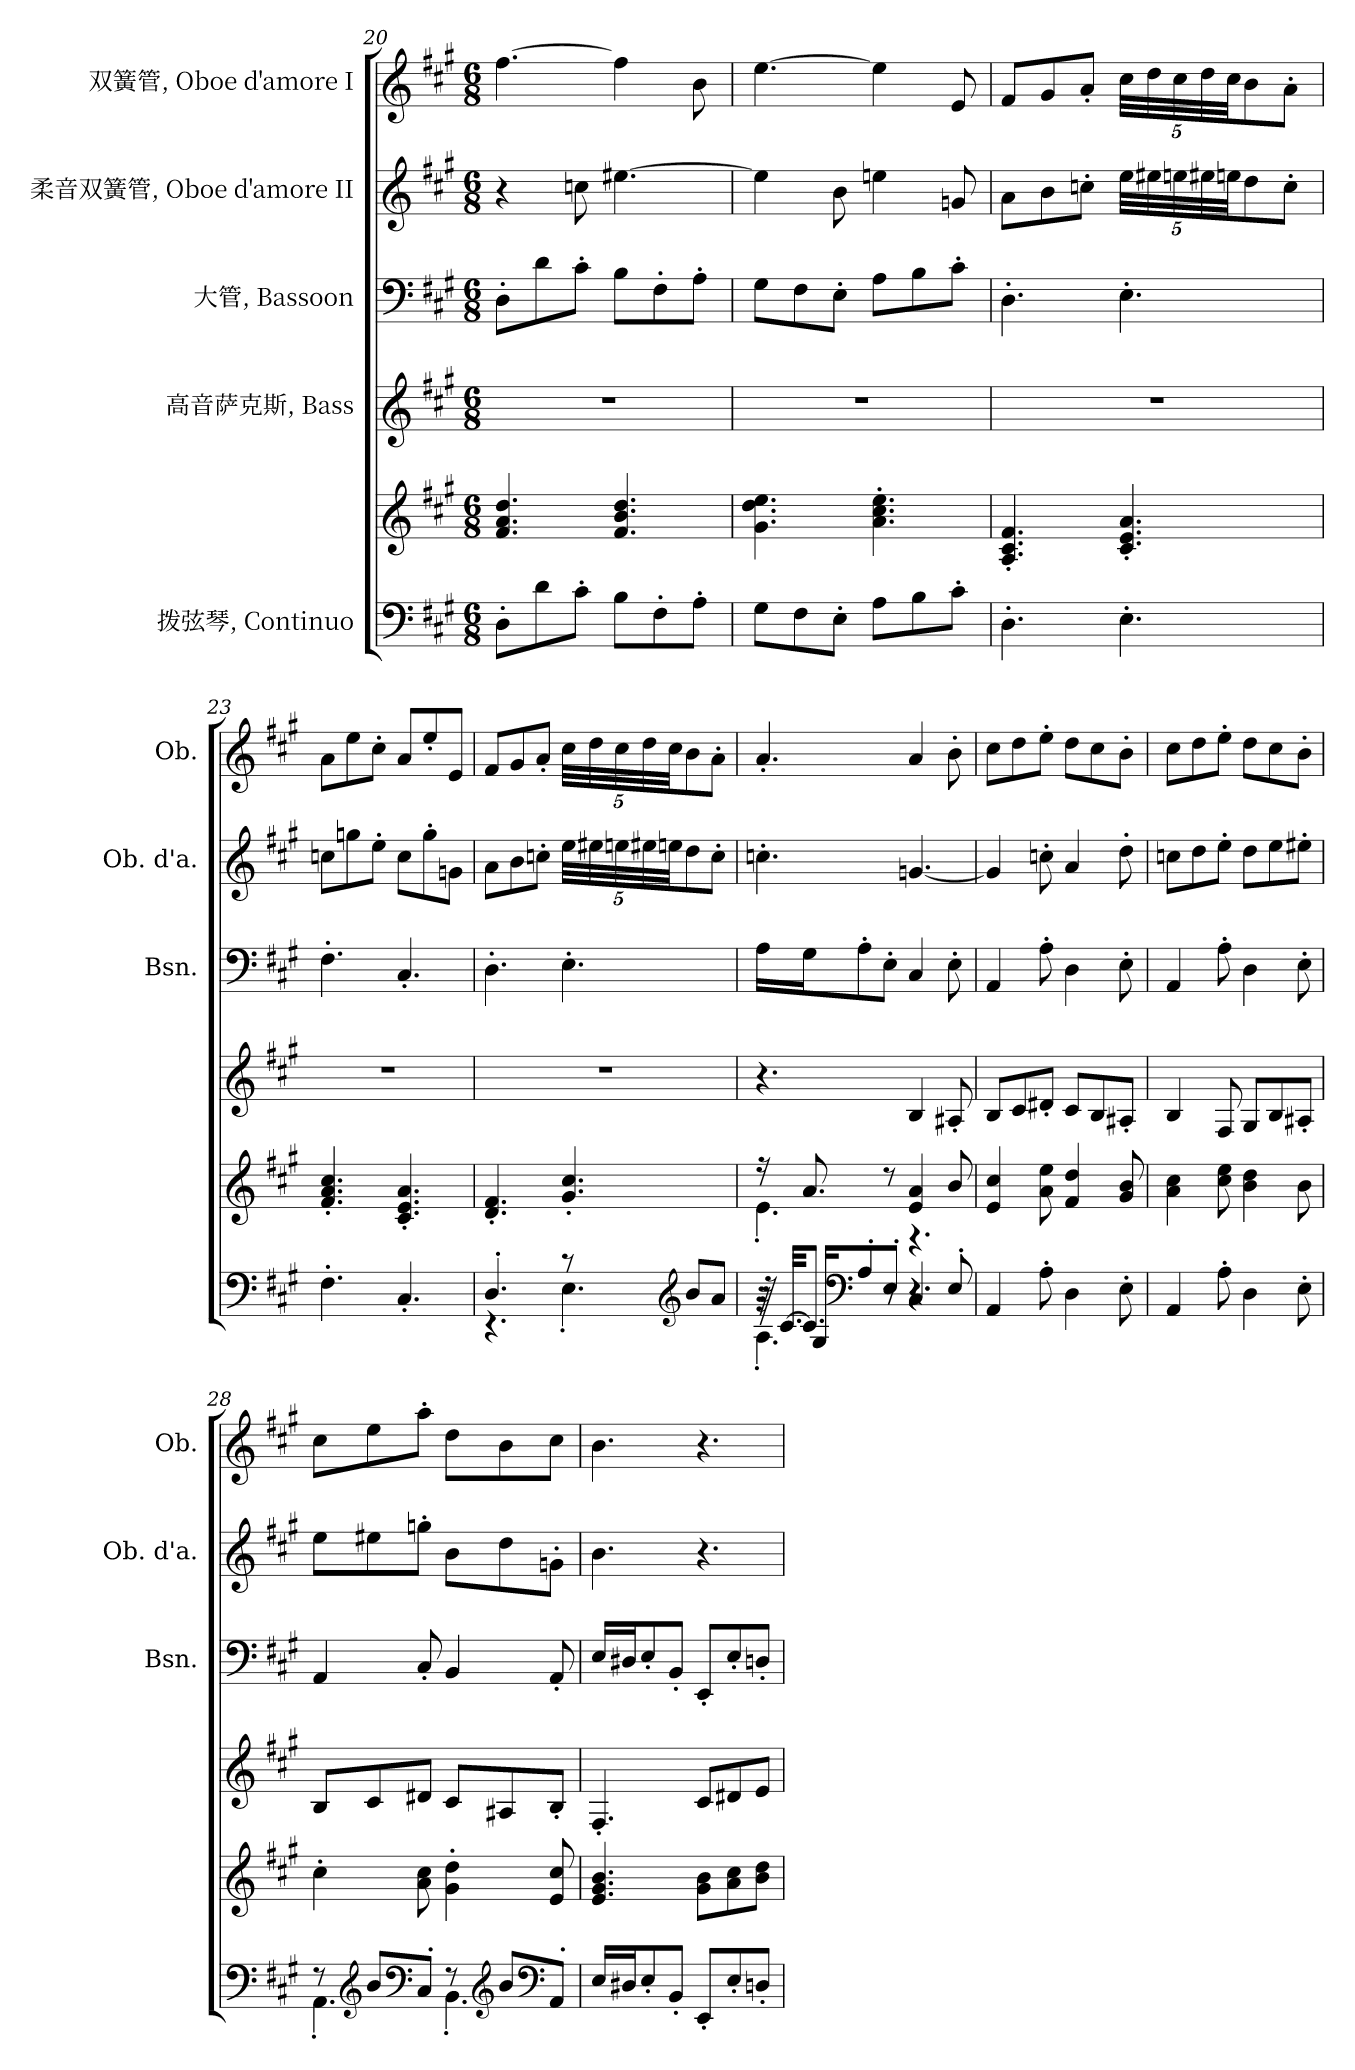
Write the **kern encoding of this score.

**kern	**kern	**kern	**kern	**kern	**kern
*part5	*part5	*part4	*part3	*part2	*part1
*staff6	*staff5	*staff4	*staff3	*staff2	*staff1
*I"拨弦琴, Continuo	*	*I"高音萨克斯, Bass	*I"大管, Bassoon	*I"柔音双簧管, Oboe d'amore II	*I"双簧管, Oboe d'amore I
*	*	*	*I'Bsn.	*I'Ob. d'a.	*I'Ob.
*clefF4	*clefG2	*clefG2	*clefF4	*clefG2	*clefG2
*	*	*ITrd1c2	*	*ITrd2c3	*
*k[f#c#g#]	*k[f#c#g#]	*k[f#]	*k[f#c#g#]	*k[f#c#g#d#a#e#]	*k[f#c#g#]
*M6/8	*M6/8	*M6/8	*M6/8	*M6/8	*M6/8
=20	=20	=20	=20	=20	=20
8D'\L	4.f#/ 4.a/ 4.dd/	2.r	8D'\L	4r	[4.ff#\
8d\	.	.	8d\	.	.
8c#'\J	.	.	8c#'\J	8an\	.
8B\L	4.f#/ 4.b/ 4.dd/	.	8B\L	[4.cc##X\	4ff#\]
8F#'\	.	.	8F#'\	.	.
8A'\J	.	.	8A'\J	.	8b\
=21	=21	=21	=21	=21	=21
8G#\L	4.g#\ 4.dd\ 4.ee\	2.r	8G#\L	4cc##\]	[4.ee\
8F#\	.	.	8F#\	.	.
8E'\J	.	.	8E'\J	8g#\	.
8A\L	4.a\' 4.cc#\' 4.ee\'	.	8A\L	4cc#X\	4ee\]
8B\	.	.	8B\	.	.
8c#'\J	.	.	8c#'\J	8en/	8e/
!!LO:PB:g=z
=22	=22	=22	=22	=22	=22
4.D'\	4.A/' 4.c#/' 4.f#/'	2.r	4.D'\	8f#\L	8f#/L
.	.	.	.	8g#\	8g#/
.	.	.	.	8an'\J	8a'/J
*	*	*	*	*Xbrackettup	*Xbrackettup
4.E'\	4.c#/' 4.e/' 4.a/'	.	4.E'\	40cc#\LLL	40cc#\LLL
.	.	.	.	40cc##X\	40dd\
.	.	.	.	40cc#X\	40cc#\
.	.	.	.	40cc##X\	40dd\
.	.	.	.	40cc#X\JJ	40cc#\JJ
.	.	.	.	8b\	8b\
.	.	.	.	8a'\J	8a'\J
=23	=23	=23	=23	=23	=23
4.F#'\	4.f#/' 4.a/' 4.cc#/'	2.r	4.F#'\	8an\L	8a\L
.	.	.	.	8een\	8ee\
.	.	.	.	8cc#'\J	8cc#'\J
4.C#'/	4.c#/' 4.e/' 4.a/'	.	4.C#'/	8a\L	8a/L
.	.	.	.	8ee'\	8ee'/
.	.	.	.	8en\J	8e/J
=24	=24	=24	=24	=24	=24
*^	*	*	*	*	*
4.D'/	4.r	4.d/' 4.f#/'	2.r	4.D'\	8f#\L	8f#/L
.	.	.	.	.	8g#\	8g#/
.	.	.	.	.	8an'\J	8a'/J
8r	4.E'\	4.g#/' 4.cc#/'	.	4.E'\	40cc#\LLL	40cc#\LLL
.	.	.	.	.	40cc##X\	40dd\
.	.	.	.	.	40cc#X\	40cc#\
.	.	.	.	.	40cc##X\	40dd\
.	.	.	.	.	40cc#X\JJ	40cc#\JJ
*clefG2	*	*	*	*	*	*
8b/L	.	.	.	.	8b\	8b\
8a/J	.	.	.	.	8a'\J	8a'\J
!!LO:LB:g=z
=25	=25	=25	=25	=25	=25	=25
*	*^	*^	*	*	*	*
64r	4.A'\	16r	16r	4.e'\	4.r	16A\LL	4.an'\	4.a'/
[32.c#/KKL	.	.	.	.	.	.	.	.
8.c#/J]	.	16G#/KL	8.a/	.	.	16G#\J	.	.
*clefF4	*	*	*	*	*	*	*	*
.	.	8A'/	.	.	.	8A'\	.	.
8r	.	8E'/J	8r	.	.	8E'\J	.	.
4.r	4.r	4C#/	4e/ 4a/	4.r	4A/	4C#/	[4.en/	4a/
.	.	8E'/	8b/	.	8G#X'/	8E'\	.	8b'\
*v	*v	*v	*	*	*	*	*	*
*	*v	*v	*	*	*	*
=26	=26	=26	=26	=26	=26
4AA/	4e/ 4cc#/	8A/L	4AA/	4e/]	8cc#\L
.	.	8B/	.	.	8dd\
8A'\	8a\ 8ee\	8c#X'/J	8A'\	8an'\	8ee'\J
4D\	4f#/ 4dd/	8B/L	4D\	4f#/	8dd\L
.	.	8A/	.	.	8cc#\
8E'\	8g#/ 8b/	8G#X'/J	8E'\	8b'\	8b'\J
=27	=27	=27	=27	=27	=27
4AA/	4a\ 4cc#\	4A/	4AA/	8an\L	8cc#\L
.	.	.	.	8b\	8dd\
8A'\	8cc#\ 8ee\	8E/	8A'\	8cc#'\J	8ee'\J
4D\	4b\ 4dd\	8F#/L	4D\	8b\L	8dd\L
.	.	8A/	.	8cc#\	8cc#\
8E'\	8b\	8G#X'/J	8E'\	8cc##X'\J	8b'\J
!!LO:PB:g=z
=28	=28	=28	=28	=28	=28
*^	*	*	*	*	*
8r	4.AA'\	4cc#'\	8A/L	4AA/	8cc#\L	8cc#\L
*clefG2	*	*	*	*	*	*
8b/L	.	.	8B/	.	8cc##X\	8ee\
*clefF4	*	*	*	*	*	*
8C#'/J	.	8a\ 8cc#\	8c#X/J	8C#'/	8een'\J	8aa'\J
8r	4.BB'\	4g#\' 4dd\'	8B/L	4BB/	8g#\L	8dd\L
*clefG2	*	*	*	*	*	*
8b/L	.	.	8G#X/	.	8b\	8b\
*clefF4	*	*	*	*	*	*
8AA'/J	.	8e/ 8cc#/	8A'/J	8AA'/	8en'\J	8cc#\J
*v	*v	*	*	*	*	*
=29	=29	=29	=29	=29	=29
16E/LL	4.e/ 4.g#/ 4.b/	4.E'/	16E/LL	4.g#\	4.b\
16D#X/J	.	.	16D#X/J	.	.
8E'/	.	.	8E'/	.	.
8BB'/J	.	.	8BB'/J	.	.
8EE'/L	8g#\ 8b\L	8B/L	8EE'/L	4.r	4.r
8E'/	8a\ 8cc#\	8c#X/	8E'/	.	.
8Dn'/J	8b\ 8dd\J	8d/J	8Dn'/J	.	.
=	=	=	=	=	=
*-	*-	*-	*-	*-	*-
